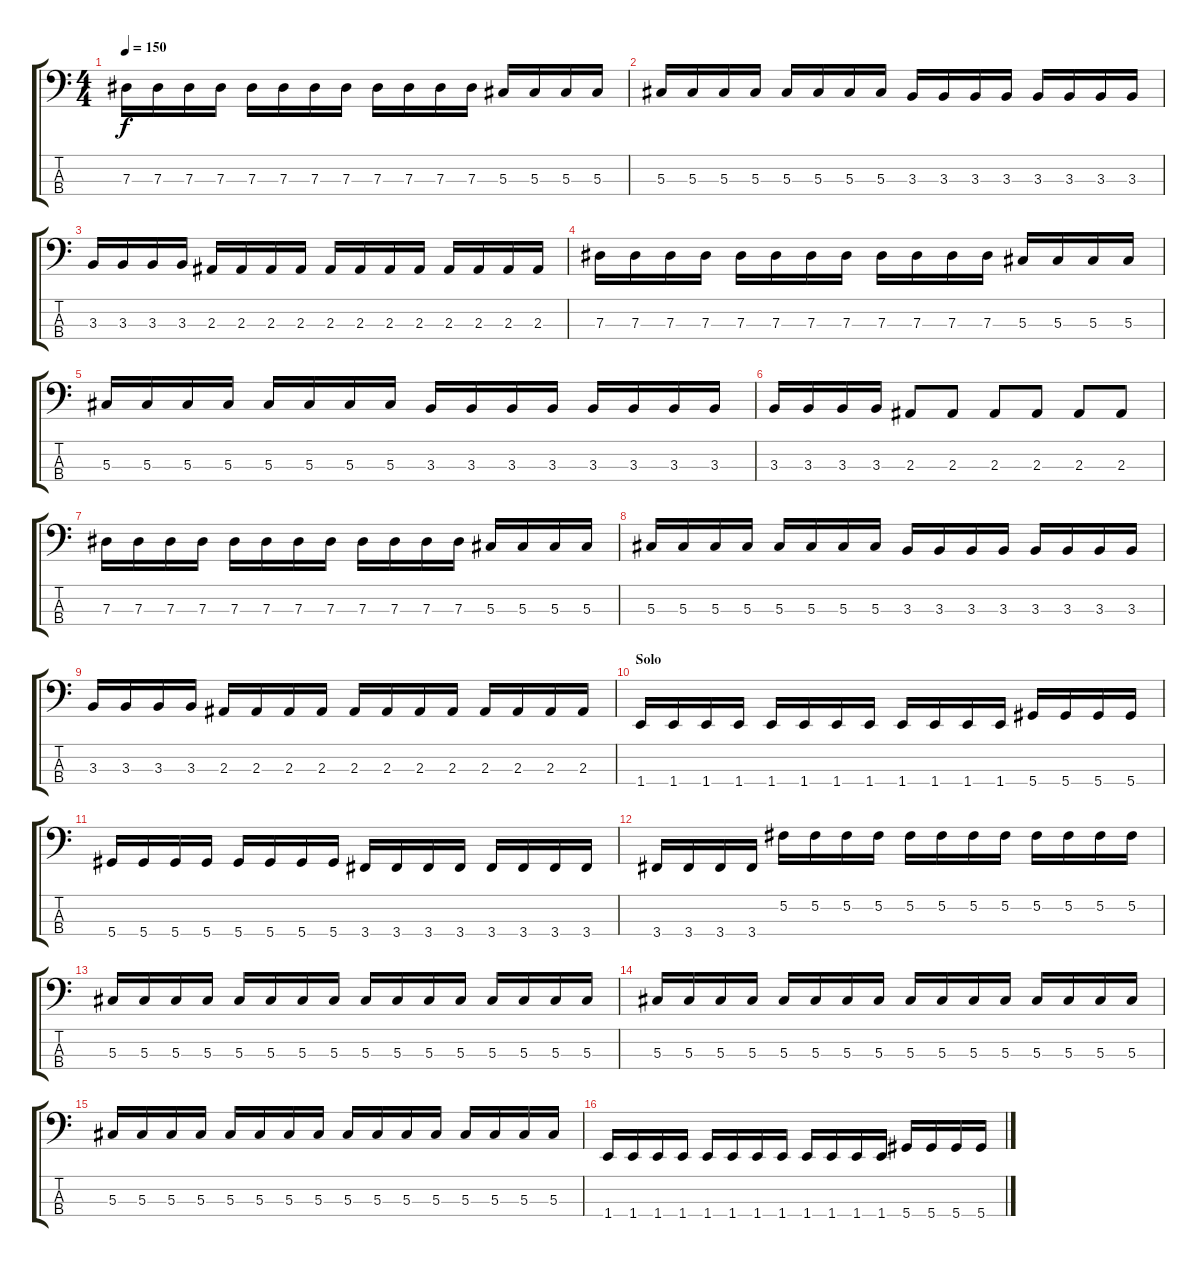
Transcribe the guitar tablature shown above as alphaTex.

\track "" {instrument electricbasspick}
\staff {score tabs}
\tuning (Gb2 Db2 Ab1 Eb1) {hide}
\ts (4 4)
\tempo 150
\clef f4
\ks c
7.3.16{dy f} 7.3.16 7.3.16 7.3.16 7.3.16 7.3.16 7.3.16 7.3.16 7.3.16 7.3.16 7.3.16 7.3.16 5.3.16 5.3.16 5.3.16 5.3.16 |
5.3.16 5.3.16 5.3.16 5.3.16 5.3.16 5.3.16 5.3.16 5.3.16 3.3.16 3.3.16 3.3.16 3.3.16 3.3.16 3.3.16 3.3.16 3.3.16 |
3.3.16 3.3.16 3.3.16 3.3.16 2.3.16 2.3.16 2.3.16 2.3.16 2.3.16 2.3.16 2.3.16 2.3.16 2.3.16 2.3.16 2.3.16 2.3.16 |
7.3.16 7.3.16 7.3.16 7.3.16 7.3.16 7.3.16 7.3.16 7.3.16 7.3.16 7.3.16 7.3.16 7.3.16 5.3.16 5.3.16 5.3.16 5.3.16 |
5.3.16 5.3.16 5.3.16 5.3.16 5.3.16 5.3.16 5.3.16 5.3.16 3.3.16 3.3.16 3.3.16 3.3.16 3.3.16 3.3.16 3.3.16 3.3.16 |
3.3.16 3.3.16 3.3.16 3.3.16 2.3.8 2.3.8 2.3.8 2.3.8 2.3.8 2.3.8 |
7.3.16 7.3.16 7.3.16 7.3.16 7.3.16 7.3.16 7.3.16 7.3.16 7.3.16 7.3.16 7.3.16 7.3.16 5.3.16 5.3.16 5.3.16 5.3.16 |
5.3.16 5.3.16 5.3.16 5.3.16 5.3.16 5.3.16 5.3.16 5.3.16 3.3.16 3.3.16 3.3.16 3.3.16 3.3.16 3.3.16 3.3.16 3.3.16 |
3.3.16 3.3.16 3.3.16 3.3.16 2.3.16 2.3.16 2.3.16 2.3.16 2.3.16 2.3.16 2.3.16 2.3.16 2.3.16 2.3.16 2.3.16 2.3.16 |
\section ("" "Solo")
1.4.16 1.4.16 1.4.16 1.4.16 1.4.16 1.4.16 1.4.16 1.4.16 1.4.16 1.4.16 1.4.16 1.4.16 5.4.16 5.4.16 5.4.16 5.4.16 |
5.4.16 5.4.16 5.4.16 5.4.16 5.4.16 5.4.16 5.4.16 5.4.16 3.4.16 3.4.16 3.4.16 3.4.16 3.4.16 3.4.16 3.4.16 3.4.16 |
3.4.16 3.4.16 3.4.16 3.4.16 5.2.16 5.2.16 5.2.16 5.2.16 5.2.16 5.2.16 5.2.16 5.2.16 5.2.16 5.2.16 5.2.16 5.2.16 |
5.3.16 5.3.16 5.3.16 5.3.16 5.3.16 5.3.16 5.3.16 5.3.16 5.3.16 5.3.16 5.3.16 5.3.16 5.3.16 5.3.16 5.3.16 5.3.16 |
5.3.16 5.3.16 5.3.16 5.3.16 5.3.16 5.3.16 5.3.16 5.3.16 5.3.16 5.3.16 5.3.16 5.3.16 5.3.16 5.3.16 5.3.16 5.3.16 |
5.3.16 5.3.16 5.3.16 5.3.16 5.3.16 5.3.16 5.3.16 5.3.16 5.3.16 5.3.16 5.3.16 5.3.16 5.3.16 5.3.16 5.3.16 5.3.16 |
1.4.16 1.4.16 1.4.16 1.4.16 1.4.16 1.4.16 1.4.16 1.4.16 1.4.16 1.4.16 1.4.16 1.4.16 5.4.16 5.4.16 5.4.16 5.4.16
